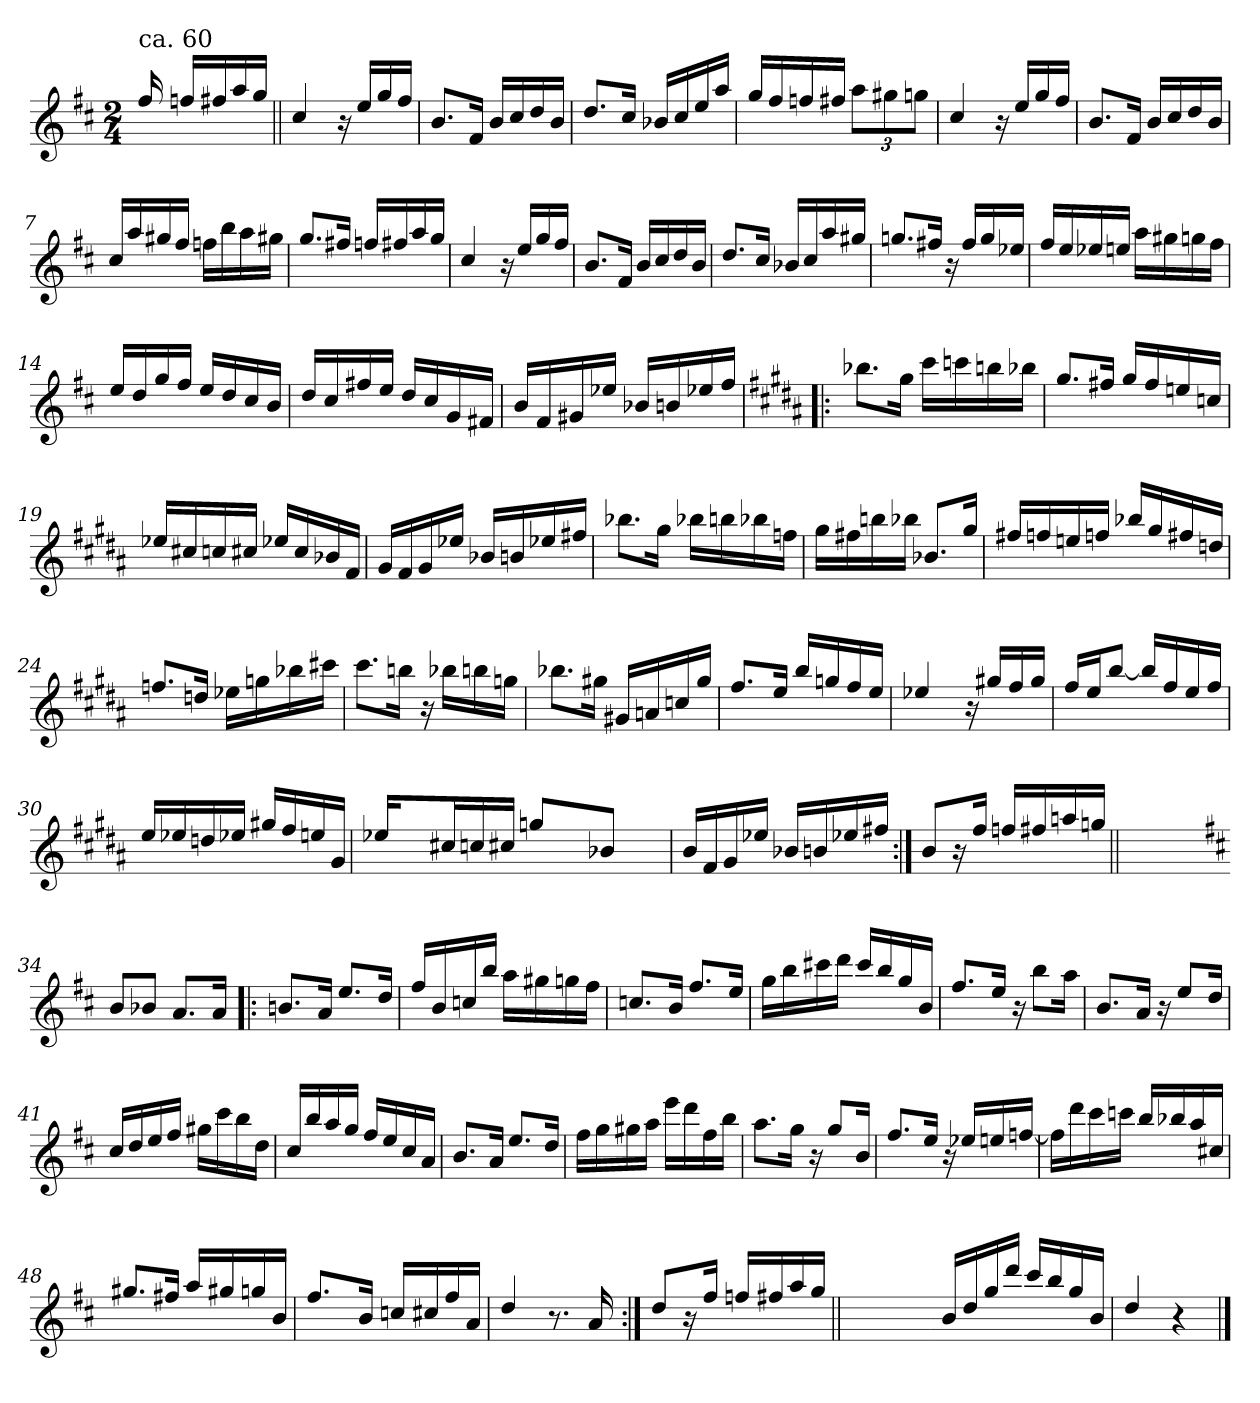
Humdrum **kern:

**kern
*part1
*staff1
*clefG2
*k[f#c#]
*D:
*M2/4
=
!LO:TX:a:t=ca. 60
16ff#/
16ffn/LL
16ff#X/
16aa/
16gg/JJ
=1||
4cc#/
16r
16ee/LL
16gg/
16ff#/JJ
=2
8.b/L
16f#/Jk
16b/LL
16cc#/
16dd/
16b/JJ
=3
8.dd/L
16cc#/Jk
16b-X/LL
16cc#/
16ee/
16aa/JJ
!!LO:LB:g=z
=4
16gg/LL
16ff#/
16ffn/
16ff#X/JJ
12aa\L
12gg#X\
12ggn\J
=5
4cc#/
16r
16ee/LL
16gg/
16ff#/JJ
=6
8.b/L
16f#/Jk
16b/LL
16cc#/
16dd/
16b/JJ
=7
16cc#/LL
16aa/
16gg#X/
16ff#/JJ
16ffn\LL
16bb\
16aa\
16gg#X\JJ
!!LO:LB:g=z
=8
8.gg/L
16ff#X/Jk
16ffn/LL
16ff#X/
16aa/
16gg/JJ
=9
4cc#/
16r
16ee/LL
16gg/
16ff#/JJ
=10
8.b/L
16f#/Jk
16b/LL
16cc#/
16dd/
16b/JJ
=11
8.dd/L
16cc#/Jk
16b-X/LL
16cc#/
16aa/
16gg#X/JJ
!!LO:LB:g=z
=12
8.ggn/L
16ff#X/Jk
16r
16ff#/LL
16gg/
16ee-X/JJ
=13
16ff#/LL
16ee/
16ee-X/
16een/JJ
16aa\LL
16gg#X\
16ggn\
16ff#\JJ
=14
16ee/LL
16dd/
16gg/
16ff#/JJ
16ee/LL
16dd/
16cc#/
16b/JJ
=15
16dd/LL
16cc#/
16ff#X/
16ee/JJ
16dd/LL
16cc#/
16g/
16f#X/JJ
!!LO:LB:g=z
=16
16b/LL
16f#/
16g#X/
16ee-X/JJ
16b-X/LL
16bn/
16ee-X/
16ff#/JJ
=17!|:
*k[f#c#g#d#a#]
*B:
8.bb-X\L
16gg#\Jk
16ccc#\LL
16cccn\
16bbn\
16bb-X\JJ
=18
8.gg#/L
16ff#X/Jk
16gg#/LL
16ff#/
16een/
16ccn/JJ
=19
16ee-X/LL
16cc#X/
16ccn/
16cc#X/JJ
16ee-X/LL
16cc#/
16b-X/
16f#/JJ
!!LO:LB:g=z
=20
16g#/LL
16f#/
16g#/
16ee-X/JJ
16b-X/LL
16bn/
16ee-X/
16ff#X/JJ
=21
8.bb-X\L
16gg#\Jk
16bb-X\LL
16bbn\
16bb-X\
16ffn\JJ
=22
16gg#\LL
16ff#X\
16bbn\
16bb-X\JJ
8.b-X/L
16gg#/Jk
=23
16ff#X/LL
16ffn/
16een/
16ffn/JJ
16bb-X/LL
16gg#/
16ff#X/
16ddn/JJ
!!LO:LB:g=z
=24
8.ffn/L
16ddn/Jk
16ee-X\LL
16ggn\
16bb-X\
16ccc#X\JJ
=25
8.ccc#\L
16bbn\Jk
16r
16bb-X\LL
16bbn\
16ggn\JJ
=26
8.bb-X\L
16gg#X\Jk
16g#X/LL
16an/
16ccn/
16gg#/JJ
=27
8.ff#/L
16ee/Jk
16bb/LL
16ggn/
16ff#/
16ee/JJ
!!LO:LB:g=z
=28
4ee-X/
16r
16gg#X/LL
16ff#/
16gg#/JJ
=29
16ff#/LL
16ee/J
[<8bb/J
16bb/LL]
16ff#/
16ee/
16ff#/JJ
=30
16ee/LL
16ee-X/
16ddn/
16ee-X/JJ
16gg#X/LL
16ff#/
16een/
16g#/JJ
=31
16ee-X/LL
4ryy
16cc#X/
16ccn/
16cc#X/JJ
8ggn/L
16ryy
16ryy
8b-X/J
16ryy
16ryy
!!LO:LB:g=z
=32
16b/LL
16f#/
16g#/
16ee-X/JJ
16b-X/LL
16bn/
16ee-X/
16ff#X/JJ
=33:|!
8b/L
16r
16ff#/Jk
16ffn/LL
16ff#X/
16aan/
16ggn/JJ
=33X331||
2ryy
!!LO:PB:g=z
=34-
*k[f#c#]
*D:
8b/L
8b-X/J
8.a/L
16a/Jk
=35!|:
8.bn/L
16a/Jk
8.ee/L
16dd/Jk
=36
16ff#/LL
16b/
16ccn/
16bb/JJ
16aa\LL
16gg#X\
16ggn\
16ff#\JJ
=37
8.ccn/L
16b/Jk
8.ff#/L
16ee/Jk
!!LO:LB:g=z
=38
16gg\LL
16bb\
16ccc#X\
16ddd\JJ
16ccc#/LL
16bb/
16gg/
16b/JJ
=39
8.ff#/L
16ee/Jk
16r
8bb\L
16aa\Jk
=40
8.b/L
16a/Jk
16r
8ee/L
16dd/Jk
=41
16cc#/LL
16dd/
16ee/
16ff#/JJ
16gg#X\LL
16ccc#\
16bb\
16dd\JJ
!!LO:LB:g=z
=42
16cc#/LL
16bb/
16aa/
16gg/JJ
16ff#/LL
16ee/
16cc#/
16a/JJ
=43
8.b/L
16a/Jk
8.ee/L
16dd/Jk
=44
16ff#\LL
16gg\
16gg#X\
16aa\JJ
16eee\LL
16ddd\
16ff#\
16bb\JJ
=45
8.aa\L
16gg\Jk
16r
8gg/L
16b/Jk
!!LO:LB:g=z
=46
8.ff#/L
16ee/Jk
16r
16ee-X/LL
16een/
[16ffn/JJ
=47
16ffn\LL]
16ddd\
16ccc#\
16cccn\JJ
16bb/LL
16bb-X/
16aa/
16cc#X/JJ
=48
8.gg#X/L
16ff#X/Jk
16aa/LL
16gg#X/
16ggn/
16b/JJ
=49
*^
8.ff#/L	8ryy
.	8ryy
16b/Jk	.
16ccn/LL	8rcyy
16cc#X/	.
16ff#/	8rcyy
16a/JJ	.
*v	*v
!!LO:LB:g=z
=50
4dd/
8.r
16a/
=51:|!
8dd/L
16r
16ff#/Jk
16ffn/LL
16ff#X/
16aa/
16gg/JJ
=51X512||
2ryy
!!LO:LB:g=z
=52-
16b/LL
16dd/
16gg/
16ddd/JJ
16ccc#/LL
16bb/
16gg/
16b/JJ
=53
4dd/
4r
==
*-
